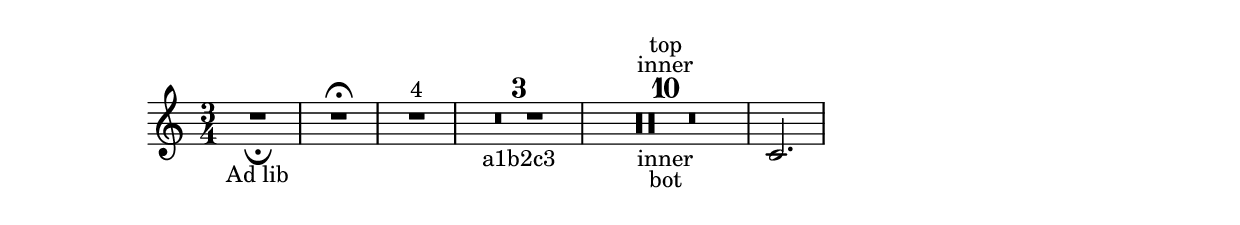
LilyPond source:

\version "1.9.8"

\header  {

texidoc = "
Texts may be added to the multi measure rests.

"


}

\score { \notes {
  \time 3/4
  \property Score.skipBars = ##t
  R2._\markup { \center < \musicglyph  #"scripts-dfermata" \roman "Ad lib"  >  }
  R2.^\fermataMarkup
  R2.^"4"
  R2.*3_\markup { \roman "a1b2c3" }
  R2.*10^"inner"^"top"_"inner"_"bot"
  c'2.
}}
